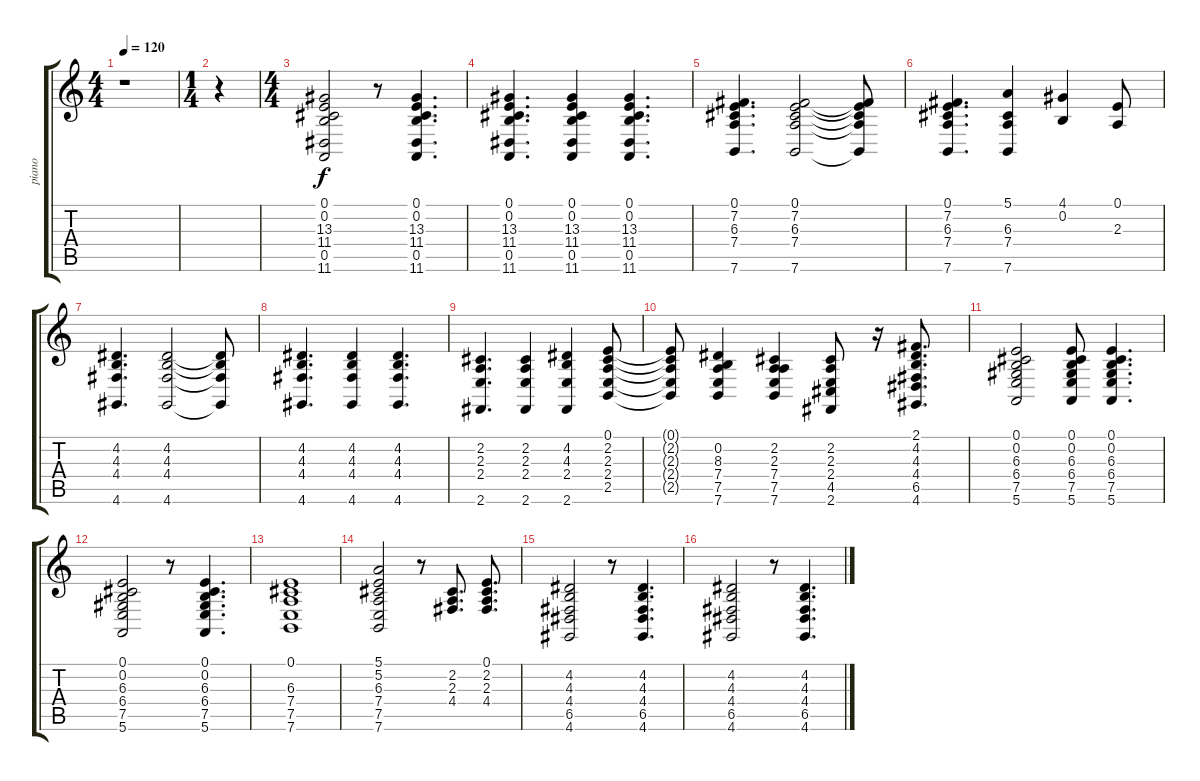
\track ("piano" "piano") {instrument brightacousticpiano}
\staff {score tabs}
\tuning (E4 B3 G3 D3 A2 E2) {hide}
\ts (4 4)
\tempo 120
\clef g2
\ks c
r.1{dy f instrument brightacousticpiano} |
\ts (1 4)
r.4 |
\ts (4 4)
(0.1 0.2 13.3 11.4 0.5 11.6).2 r.8 (0.1 0.2 13.3 11.4 0.5 11.6).4{d} |
(0.1 0.2 13.3 11.4 0.5 11.6).4{d} (0.1 0.2 13.3 11.4 0.5 11.6).4 (0.1 0.2 13.3 11.4 0.5 11.6).4{d} |
(0.1 7.2 6.3 7.4 7.6).4{d} (0.1 7.2 6.3 7.4 7.6).2 (0.1{t} 7.2{t} 6.3{t} 7.4{t} 7.6{t}).8 |
(0.1 7.2 6.3 7.4 7.6).4{d} (5.1 6.3 7.4 7.6).4 (4.1 0.2).4 (0.1 2.3).8 |
(4.2 4.3 4.4 4.6).4{d} (4.2 4.3 4.4 4.6).2 (4.2{t} 4.3{t} 4.4{t} 4.6{t}).8 |
(4.2 4.3 4.4 4.6).4{d} (4.2 4.3 4.4 4.6).4 (4.2 4.3 4.4 4.6).4{d} |
(2.2 2.3 2.4 2.6).4{d} (2.2 2.3 2.4 2.6).4 (4.2 4.3 2.4 2.6).4 (0.1 2.2 2.3 2.4 2.5).8 |
(0.1{t} 2.2{t} 2.3{t} 2.4{t} 2.5{t}).8 (0.2 8.3 7.4 7.5 7.6).4 (2.2 2.3 7.4 7.5 7.6).4 (2.2 2.3 2.4 4.5 2.6).8 r.16 (2.1 4.2 4.3 4.4 6.5 4.6).8{d} |
(0.1 0.2 6.3 6.4 7.5 5.6).2 (0.1 0.2 6.3 6.4 7.5 5.6).8 (0.1 0.2 6.3 6.4 7.5 5.6).4{d} |
(0.1 0.2 6.3 6.4 7.5 5.6).2 r.8 (0.1 0.2 6.3 6.4 7.5 5.6).4{d} |
(0.1 6.3 7.4 7.5 7.6).1 |
(5.1 5.2 6.3 7.4 7.5 7.6).2 r.8 (2.2 2.3 4.4).8{d} (0.1 2.2 2.3 4.4).8{d} |
(4.2 4.3 4.4 6.5 4.6).2 r.8 (4.2 4.3 4.4 6.5 4.6).4{d} |
(4.2 4.3 4.4 6.5 4.6).2 r.8 (4.2 4.3 4.4 6.5 4.6).4{d}
